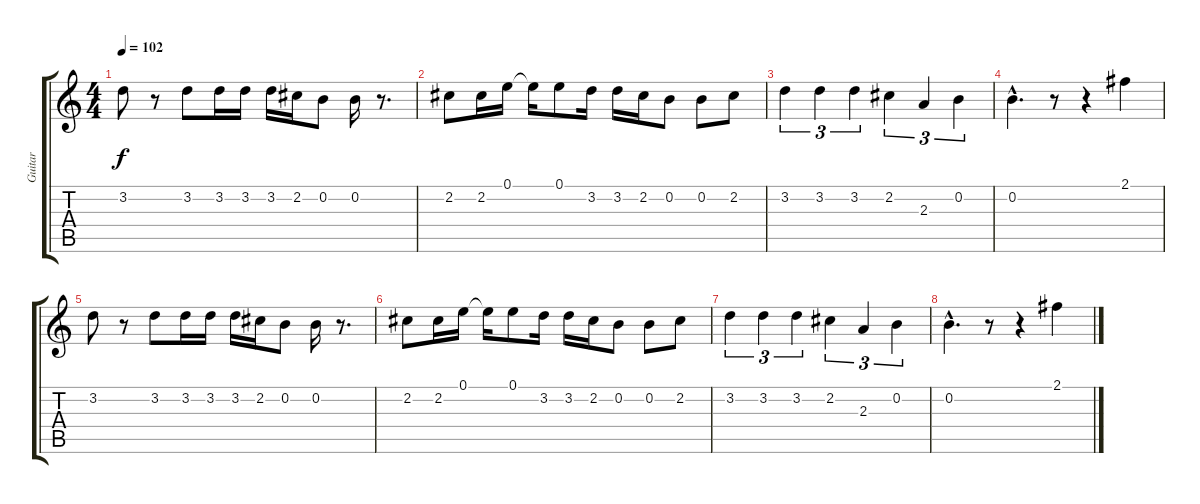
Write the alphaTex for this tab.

\track ("Guitar" "Guitar") {instrument acousticguitarsteel}
\staff {score tabs}
\tuning (E4 B3 G3 D3 A2 E2) {hide}
\ts (4 4)
\tempo 102
\clef g2
\ks c
3.2.8{dy f} r.8 3.2.8 3.2.16 3.2.16 3.2.16 2.2.16 0.2.8 0.2.16 r.8{d} |
2.2.8 2.2.16 0.1.16 0.1{t}.16 0.1.8 3.2.16 3.2.16 2.2.16 0.2.8 0.2.8 2.2.8 |
3.2.4{tu (3 2)} 3.2.4{tu (3 2)} 3.2.4{tu (3 2)} 2.2.4{tu (3 2)} 2.3.4{tu (3 2)} 0.2.4{tu (3 2)} |
0.2{hac}.4{d} r.8 r.4 2.1.4 |
3.2.8 r.8 3.2.8 3.2.16 3.2.16 3.2.16 2.2.16 0.2.8 0.2.16 r.8{d} |
2.2.8 2.2.16 0.1.16 0.1{t}.16 0.1.8 3.2.16 3.2.16 2.2.16 0.2.8 0.2.8 2.2.8 |
3.2.4{tu (3 2)} 3.2.4{tu (3 2)} 3.2.4{tu (3 2)} 2.2.4{tu (3 2)} 2.3.4{tu (3 2)} 0.2.4{tu (3 2)} |
0.2{hac}.4{d} r.8 r.4 2.1.4
